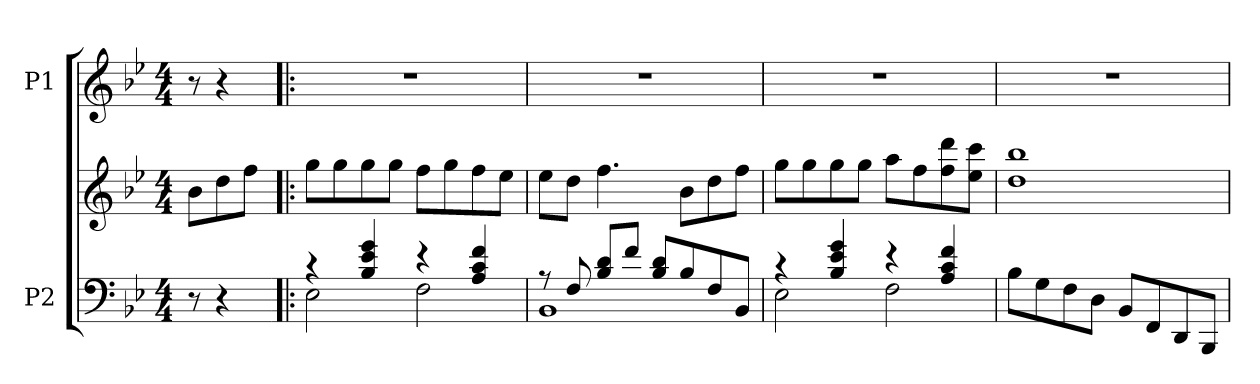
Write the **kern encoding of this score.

**kern	**kern	**kern
*part2	*part2	*part1
*staff3	*staff2	*staff1
*I"P2	*	*I"P1
!!LO:PB:g=z
*clefF4	*clefG2	*clefG2
*k[b-e-]	*k[b-e-]	*k[b-e-]
*B-:	*B-:	*B-:
*M4/4	*M4/4	*M4/4
=1	=1	=1
8r	8b-i\L	8r
4r	8ddi\	4r
.	8ffi\J	.
=2!|:	=2!|:	=2!|:
*^	*	*
4r	2E-i\	8ggi\L	1r
.	.	8ggi\	.
4B-i/ 4e-i 4gi	.	8ggi\	.
.	.	8ggi\J	.
4r	2Fi\	8ffi\L	.
.	.	8ggi\	.
4Ai/ 4ci 4fi	.	8ffi\	.
.	.	8ee-i\J	.
=3	=3	=3	=3
8r	1BB-i	8ee-i\L	1r
8Fi/	.	8ddi\J	.
8B-i/ 8diL	.	4.ffi\	.
8fi/J	.	.	.
8B-i/ 8diL	.	.	.
8B-i/	.	8b-i\L	.
8Fi/	.	8ddi\	.
8BB-i/J	.	8ffi\J	.
=4	=4	=4	=4
4r	2E-i\	8ggi\L	1r
.	.	8ggi\	.
4B-i/ 4e-i 4gi	.	8ggi\	.
.	.	8ggi\J	.
4r	2Fi\	8aai\L	.
.	.	8ffi\	.
4Ai/ 4ci 4fi	.	8ffi\ 8dddi	.
.	.	8ee-i\ 8ccciJ	.
*v	*v	*	*
!!LO:LB:g=z
=5	=5	=5
8B-i\L	1ddi 1bb-i	1r
8Gi\	.	.
8Fi\	.	.
8Di\J	.	.
8BB-i/L	.	.
8FFi/	.	.
8DDi/	.	.
8BBB-i/J	.	.
=	=	=
*-	*-	*-
